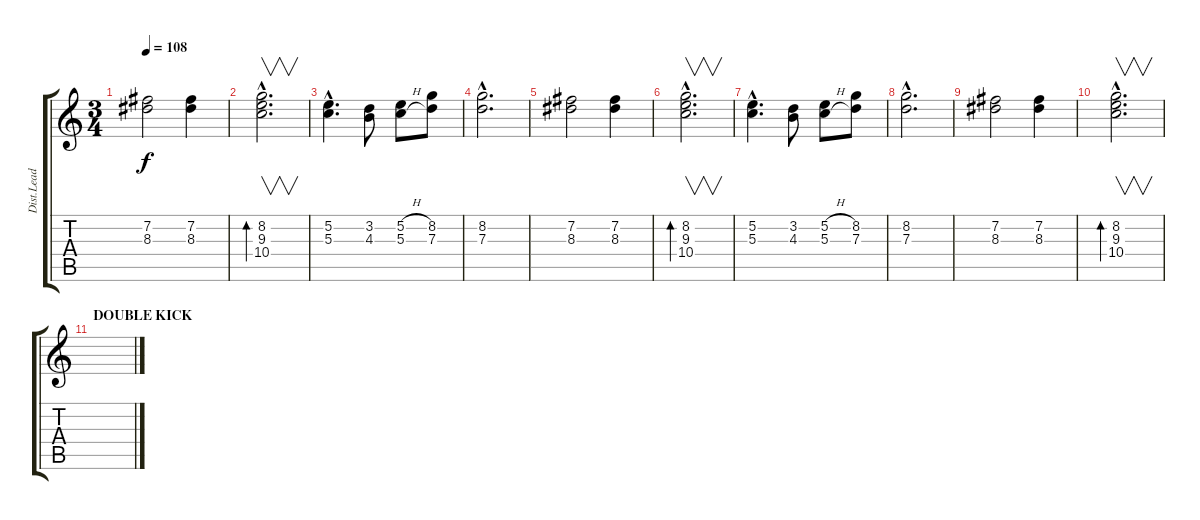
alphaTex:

\track ("Dist.Lead Gtr.2" "Dist.Lead ") {instrument distortionguitar}
\staff {score tabs}
\tuning (E4 B3 G3 D3 A2 E2) {hide}
\ts (3 4)
\tempo 108
\clef g2
\ks c
(7.2 8.3).2{dy f} (7.2 8.3).4 |
(8.2{hac} 9.3{hac} 10.4{hac}).2{v d bd 60} |
(5.2{hac} 5.3{hac}).4{d} (3.2 4.3).8 (5.2{h} 5.3{h}).8 (8.2 7.3).8 |
(8.2{hac} 7.3{hac}).2{d} |
(7.2 8.3).2 (7.2 8.3).4 |
(8.2{hac} 9.3{hac} 10.4{hac}).2{v d bd 60} |
(5.2{hac} 5.3{hac}).4{d} (3.2 4.3).8 (5.2{h} 5.3{h}).8 (8.2 7.3).8 |
(8.2{hac} 7.3{hac}).2{d} |
(7.2 8.3).2 (7.2 8.3).4 |
(8.2{hac} 9.3{hac} 10.4{hac}).2{v d bd 60} |
\section ("" "DOUBLE KICK")
